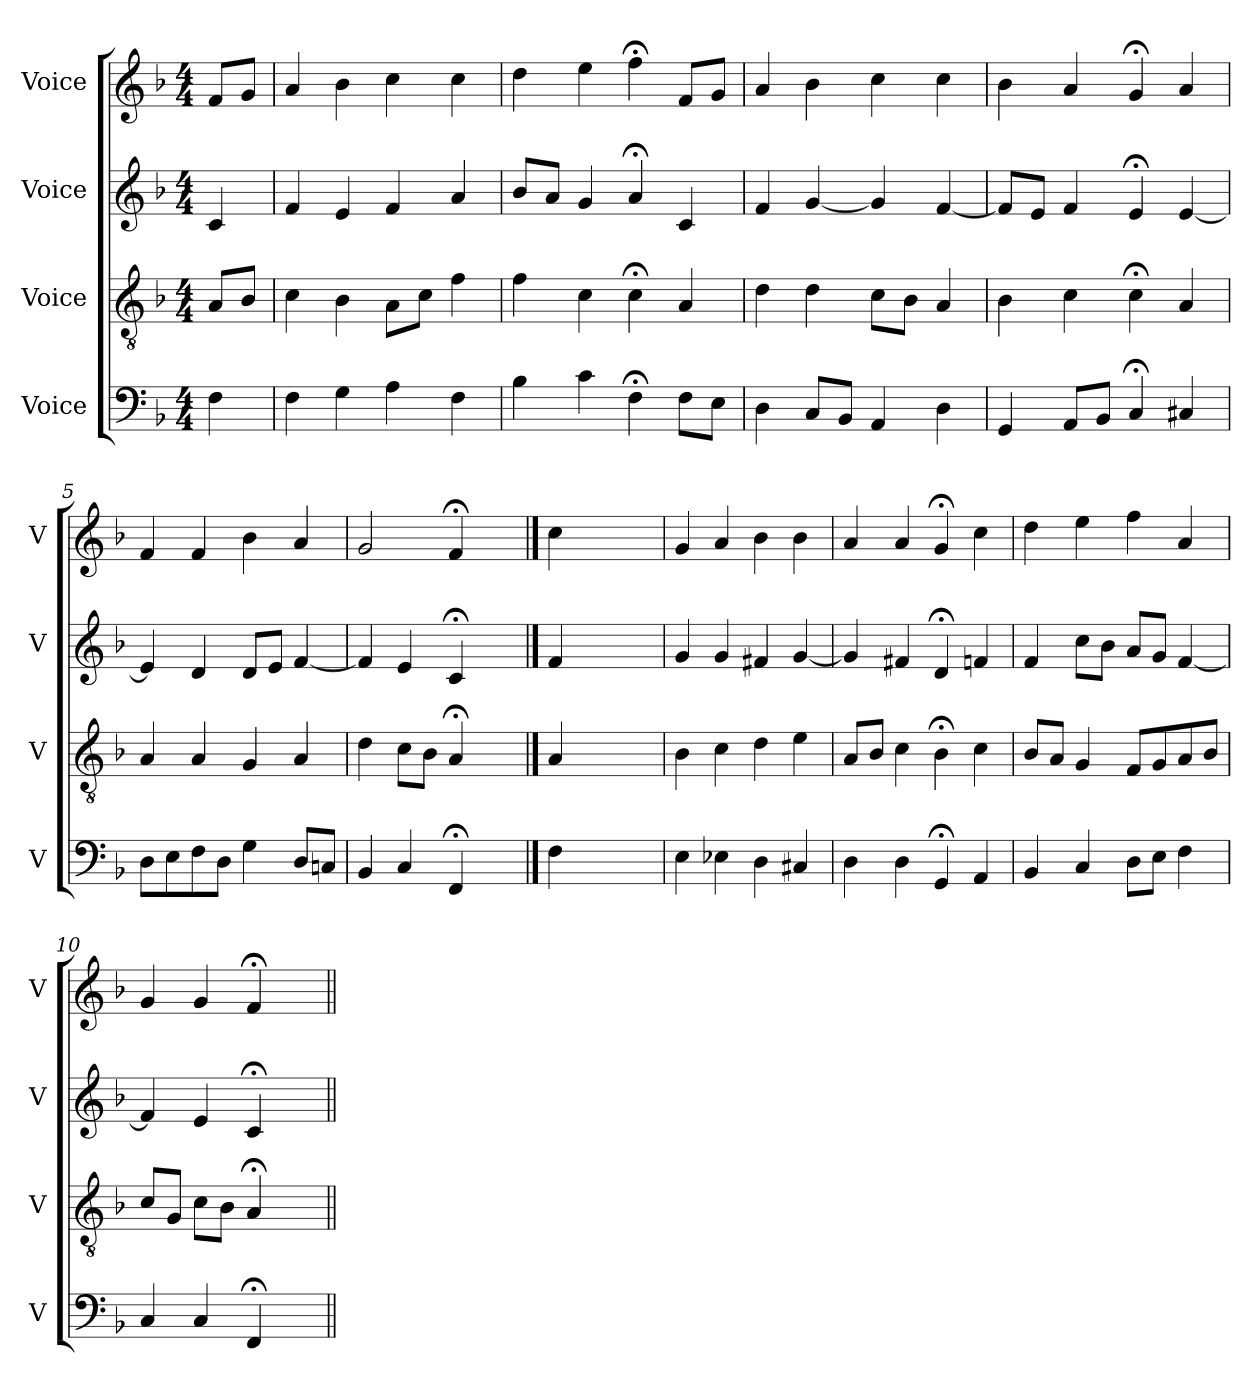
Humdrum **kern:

**kern	**kern	**kern	**kern
*part4	*part3	*part2	*part1
*staff4	*staff3	*staff2	*staff1
*I"Voice	*I"Voice	*I"Voice	*I"Voice
*I'V	*I'V	*I'V	*I'V
*clefF4	*clefGv2	*clefG2	*clefG2
*k[b-]	*k[b-]	*k[b-]	*k[b-]
*M4/4	*M4/4	*M4/4	*M4/4
*MM100	*MM100	*MM100	*MM100
=	=	=	=
4F\	8A/L	4c/	8f/L
.	8B-/J	.	8g/J
=1	=1	=1	=1
4F\	4c\	4f/	4a/
4G\	4B-\	4e/	4b-\
4A\	8A\L	4f/	4cc\
.	8c\J	.	.
4F\	4f\	4a/	4cc\
=2	=2	=2	=2
4B-\	4f\	8b-/L	4dd\
.	.	8a/J	.
4c\	4c\	4g/	4ee\
4F;\	4c;\	4a;/	4ff;\
8F\L	4A/	4c/	8f/L
8E\J	.	.	8g/J
=3	=3	=3	=3
4D\	4d\	4f/	4a/
8C/L	4d\	[4g/	4b-\
8BB-/J	.	.	.
4AA/	8c\L	4g/]	4cc\
.	8B-\J	.	.
4D\	4A/	[4f/	4cc\
=4	=4	=4	=4
4GG/	4B-\	8f/L]	4b-\
.	.	8e/J	.
8AA/L	4c\	4f/	4a/
8BB-/J	.	.	.
4C;/	4c;\	4e;/	4g;/
4C#X/	4A/	[4e/	4a/
!!LO:LB:g=z
=5	=5	=5	=5
8D\L	4A/	4e/]	4f/
8E\	.	.	.
8F\	4A/	4d/	4f/
8D\J	.	.	.
4G\	4G/	8d/L	4b-\
.	.	8e/J	.
8D/L	4A/	[4f/	4a/
8Cn/J	.	.	.
=6	=6	=6	=6
4BB-/	4d\	4f/]	2g/
4C/	8c\L	4e/	.
.	8B-\J	.	.
4FF;/	4A;/	4c;/	4f;/
4ryy	4ryy	4ryy	4ryy
==	==	==	==
4F\	4A/	4f/	4cc\
2.ryy	2.ryy	2.ryy	2.ryy
=7	=7	=7	=7
4E\	4B-\	4g/	4g/
4E-X\	4c\	4g/	4a/
4D\	4d\	4f#X/	4b-\
4C#X/	4e\	[4g/	4b-\
=8	=8	=8	=8
4D\	8A/L	4g/]	4a/
.	8B-/J	.	.
4D\	4c\	4f#X/	4a/
4GG;/	4B-;\	4d;/	4g;/
4AA/	4c\	4fn/	4cc\
!!LO:LB:g=z
=9	=9	=9	=9
4BB-/	8B-/L	4f/	4dd\
.	8A/J	.	.
4C/	4G/	8cc\L	4ee\
.	.	8b-\J	.
8D\L	8F/L	8a/L	4ff\
8E\J	8G/	8g/J	.
4F\	8A/	[4f/	4a/
.	8B-/J	.	.
=10	=10	=10	=10
4C/	8c/L	4f/]	4g/
.	8G/J	.	.
4C/	8c\L	4e/	4g/
.	8B-\J	.	.
4FF;/	4A;/	4c;/	4f;/
4ryy	4ryy	4ryy	4ryy
=||	=||	=||	=||
*-	*-	*-	*-
